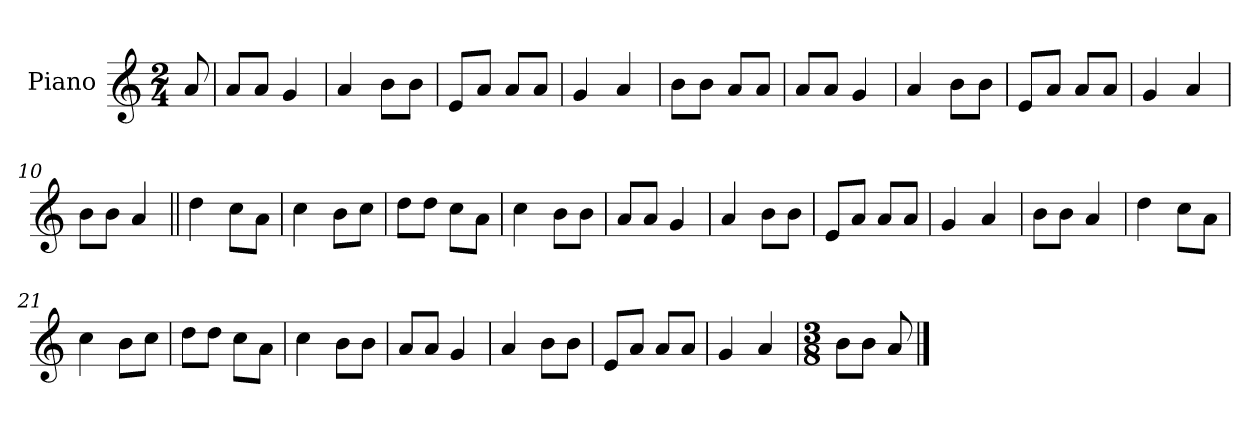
**kern
*part1
*staff1
*I"Piano
*I'Pno.
*clefG2
*k[]
*M2/4
=
8a/
=1
8a/L
8a/J
4g/
=2
4a/
8b\L
8b\J
=3
8e/L
8a/J
8a/L
8a/J
=4
4g/
4a/
=5
8b\L
8b\J
8a/L
8a/J
=6
8a/L
8a/J
4g/
=7
4a/
8b\L
8b\J
=8
8e/L
8a/J
8a/L
8a/J
=9
4g/
4a/
=10
8b\L
8b\J
4a/
!!LO:LB:g=z
=11||
4dd\
8cc\L
8a\J
=12
4cc\
8b\L
8cc\J
=13
8dd\L
8dd\J
8cc\L
8a\J
=14
4cc\
8b\L
8b\J
=15
8a/L
8a/J
4g/
=16
4a/
8b\L
8b\J
=17
8e/L
8a/J
8a/L
8a/J
=18
4g/
4a/
=19
8b\L
8b\J
4a/
=20
4dd\
8cc\L
8a\J
=21
4cc\
8b\L
8cc\J
!!LO:LB:g=z
=22
8dd\L
8dd\J
8cc\L
8a\J
=23
4cc\
8b\L
8b\J
=24
8a/L
8a/J
4g/
=25
4a/
8b\L
8b\J
=26
8e/L
8a/J
8a/L
8a/J
=27
4g/
4a/
=28
*M3/8
8b\L
8b\J
8a/
==
*-
